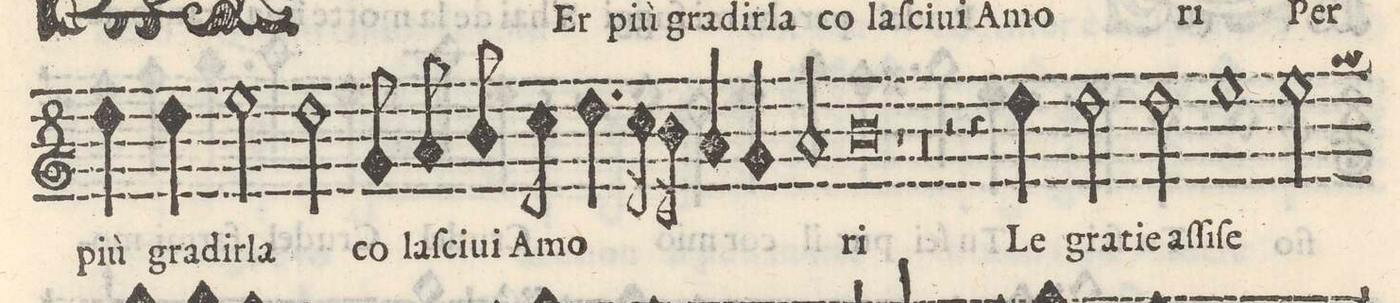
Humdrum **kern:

**kern	**text
*I"CANTO	*
*clefG2	*
*k[]	*
*met(c)	*
*M2/1	*
4dd\	più
4dd\	gra-
=5-	=5-
2ee\	-dir-
2dd\	-la
8g/	co
8a/	laſ-
8b/	-ciui
8cc\	A-
4.dd\	-mo-
16cc\	.
16b\	.
=6-	=6-
4a/	.
4g/	.
2a/	.
0b	-ri
=7-	=7-
1r	.
=8-	=8-
0r	.
=9-	=9-
2r	.
4r	.
4dd\	Le
2dd\	gra-
2dd\	-tie aſ-
=10-	=10-
1ee	-ſi-
2ee\	-ſe
*-	*-
